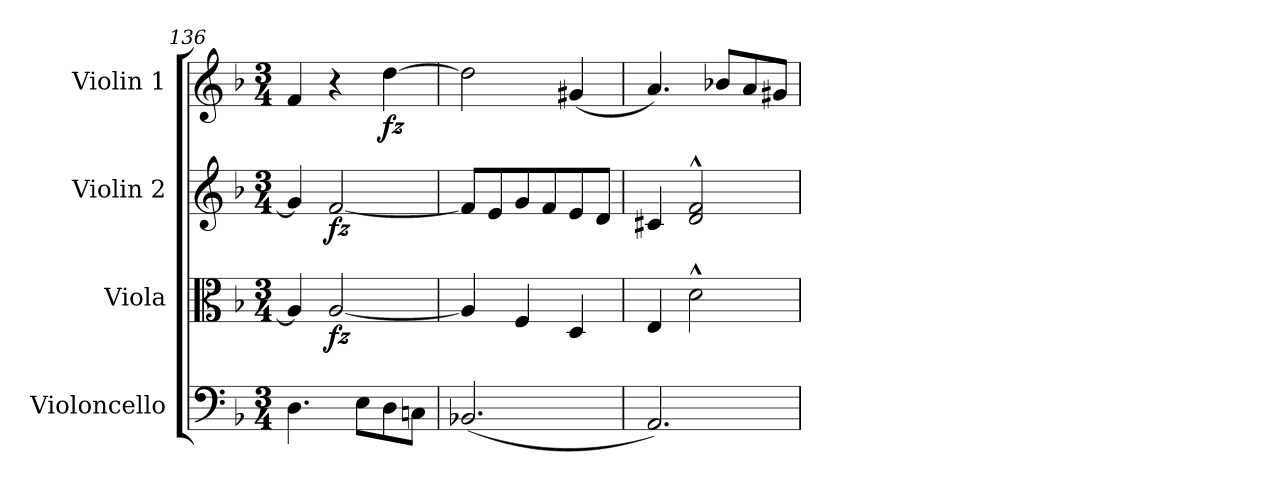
**kern	**kern	**dynam	**kern	**dynam	**kern	**dynam
*part4	*part3	*part3	*part2	*part2	*part1	*part1
*staff4	*staff3	*staff3	*staff2	*staff2	*staff1	*staff1
*I"Violoncello	*I"Viola	*	*I"Violin 2	*	*I"Violin 1	*
*I'Vc	*I'Vla	*	*I'Vln	*	*I'Vln	*
*clefF4	*clefC3	*	*clefG2	*	*clefG2	*
*k[b-]	*k[b-]	*	*k[b-]	*	*k[b-]	*
*M3/4	*M3/4	*	*M3/4	*	*M3/4	*
=136	=136	=136	=136	=136	=136	=136
4.D\	4A/]	.	4g/]	.	4f/	.
!	!	!LO:DY:b	!	!LO:DY:b	!	!
.	[2A/	fz	[2f/	fz	4r	.
8E\L	.	.	.	.	.	.
!	!	!	!	!	!	!LO:DY:b
8D\	.	.	.	.	[4dd\	fz
8Cn\J	.	.	.	.	.	.
=137	=137	=137	=137	=137	=137	=137
(2.BB-X/	4A/]	.	8f/L]	.	2dd\]	.
.	.	.	8e/	.	.	.
.	4F/	.	8g/	.	.	.
.	.	.	8f/	.	.	.
.	4D/	.	8e/	.	(4g#X/	.
.	.	.	8d/J	.	.	.
=138	=138	=138	=138	=138	=138	=138
2.AA/)	4E/	.	4c#X/	.	4.a/)	.
.	2d^^\	.	2d/^^ 2f/^^	.	.	.
.	.	.	.	.	8b-X/L	.
.	.	.	.	.	8a/	.
.	.	.	.	.	8g#X/J	.
=	=	=	=	=	=	=
*-	*-	*-	*-	*-	*-	*-
